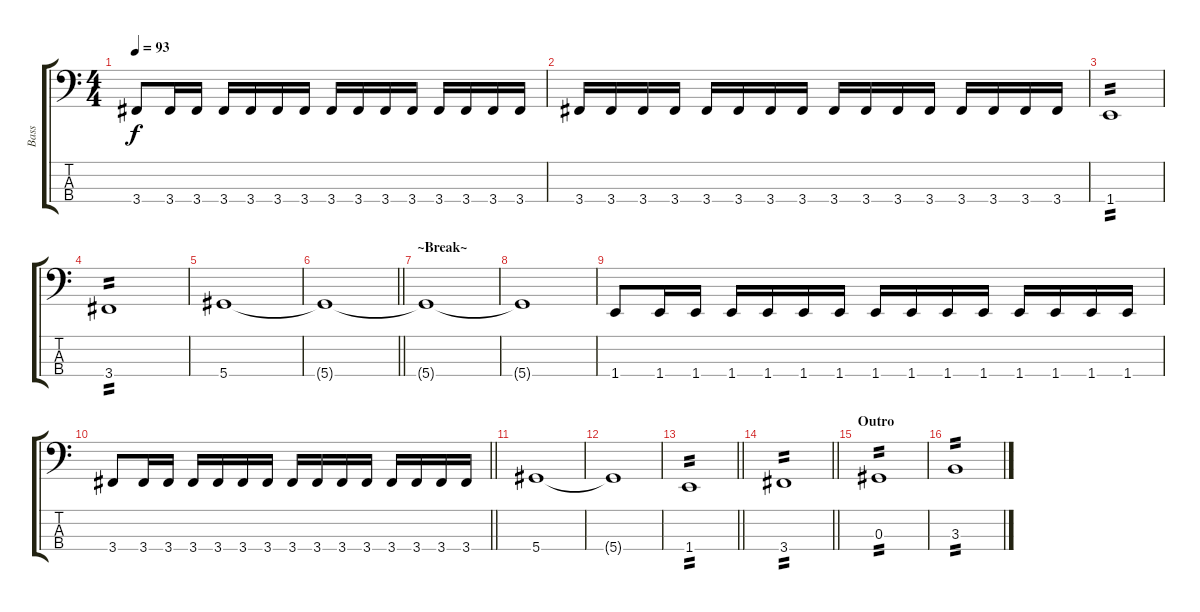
\track ("Bass" "Bass") {instrument electricbassfinger}
\staff {score tabs}
\tuning (Gb2 Db2 Ab1 Eb1) {hide}
\ts (4 4)
\tempo 93
\clef f4
\ks c
3.4.8{dy f} 3.4.16 3.4.16 3.4.16 3.4.16 3.4.16 3.4.16 3.4.16 3.4.16 3.4.16 3.4.16 3.4.16 3.4.16 3.4.16 3.4.16 |
3.4.16 3.4.16 3.4.16 3.4.16 3.4.16 3.4.16 3.4.16 3.4.16 3.4.16 3.4.16 3.4.16 3.4.16 3.4.16 3.4.16 3.4.16 3.4.16 |
1.4.1{tp 2} |
3.4.1{tp 2} |
5.4.1 |
\barLineRight lightlight
5.4{t}.1 |
\section ("" "~Break~")
5.4{t}.1 |
5.4{t}.1 |
1.4.8 1.4.16 1.4.16 1.4.16 1.4.16 1.4.16 1.4.16 1.4.16 1.4.16 1.4.16 1.4.16 1.4.16 1.4.16 1.4.16 1.4.16 |
\barLineRight lightlight
3.4.8 3.4.16 3.4.16 3.4.16 3.4.16 3.4.16 3.4.16 3.4.16 3.4.16 3.4.16 3.4.16 3.4.16 3.4.16 3.4.16 3.4.16 |
5.4.1 |
5.4{t}.1 |
\barLineRight lightlight
1.4.1{tp 2} |
\barLineRight lightlight
3.4.1{tp 2} |
\section ("" "Outro")
0.3.1{tp 2} |
3.3.1{tp 2}
